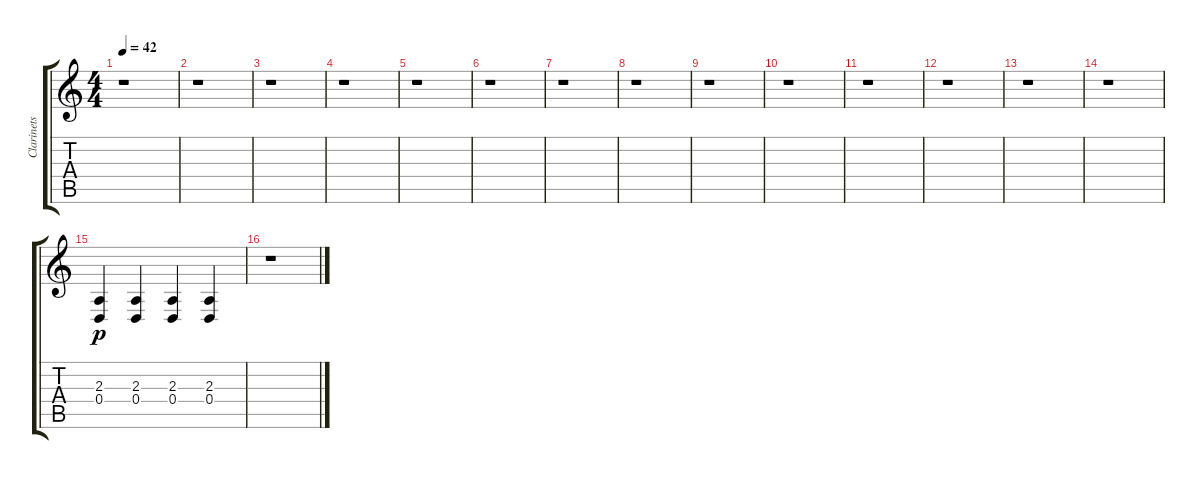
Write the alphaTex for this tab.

\track ("Clarinets" "Clarinets") {instrument clarinet}
\staff {score tabs}
\tuning (E4 B3 G3 D3 A2 E2) {hide}
\ts (4 4)
\tempo 42
\clef g2
\ks c
r.1{dy p} |
r.1 |
r.1 |
r.1 |
r.1 |
r.1 |
r.1 |
r.1 |
r.1 |
r.1 |
r.1 |
r.1 |
r.1 |
r.1 |
(2.3 0.4).4{instrument clarinet} (2.3 0.4).4 (2.3 0.4).4 (2.3 0.4).4 |
r.1
